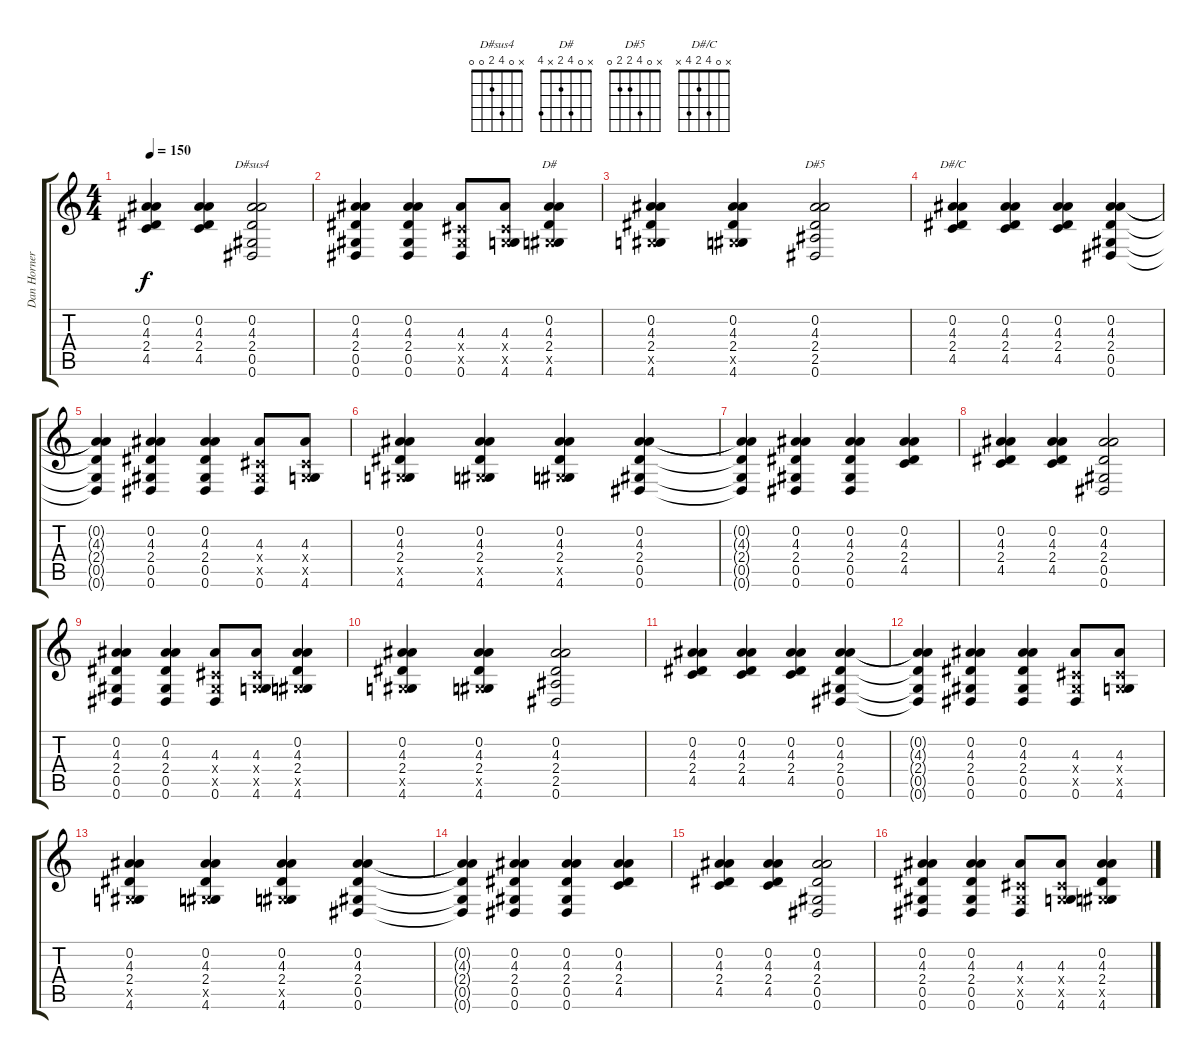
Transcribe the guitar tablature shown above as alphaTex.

\track ("Dan Horner" "Dan Horner") {instrument acousticguitarsteel}
\staff {score tabs}
\tuning (Eb4 Bb3 Gb3 Db3 Ab2 Eb2) {hide}
\chord ("D#sus4" x 0 4 2 0 0)
\chord ("D#" x 0 4 2 x 4)
\chord ("D#5" x 0 4 2 2 0)
\chord ("D#/C" x 0 4 2 4 x)
\ts (4 4)
\tempo 150
\clef g2
\ks c
(0.2 4.3 2.4 4.5).4{dy f} (0.2 4.3 2.4 4.5).4 (0.2 4.3 2.4 0.5 0.6).2{ch "D#sus4"} |
(0.2 4.3 2.4 0.5 0.6).4 (0.2 4.3 2.4 0.5 0.6).4 (4.3 0.4{x} 0.5{x} 0.6).8 (4.3 0.4{x} 0.5{x} 4.6).8 (0.2 4.3 2.4 0.5{x} 4.6).4{ch "D#"} |
(0.2 4.3 2.4 0.5{x} 4.6).4 (0.2 4.3 2.4 0.5{x} 4.6).4 (0.2 4.3 2.4 2.5 0.6).2{ch "D#5"} |
(0.2 4.3 2.4 4.5).4{ch "D#/C"} (0.2 4.3 2.4 4.5).4 (0.2 4.3 2.4 4.5).4 (0.2 4.3 2.4 0.5 0.6).4 |
(0.2{t} 4.3{t} 2.4{t} 0.5{t} 0.6{t}).4 (0.2 4.3 2.4 0.5 0.6).4 (0.2 4.3 2.4 0.5 0.6).4 (4.3 0.4{x} 0.5{x} 0.6).8 (4.3 0.4{x} 0.5{x} 4.6).8 |
(0.2 4.3 2.4 0.5{x} 4.6).4 (0.2 4.3 2.4 0.5{x} 4.6).4 (0.2 4.3 2.4 0.5{x} 4.6).4 (0.2 4.3 2.4 0.5 0.6).4 |
(0.2{t} 4.3{t} 2.4{t} 0.5{t} 0.6{t}).4 (0.2 4.3 2.4 0.5 0.6).4 (0.2 4.3 2.4 0.5 0.6).4 (0.2 4.3 2.4 4.5).4 |
(0.2 4.3 2.4 4.5).4 (0.2 4.3 2.4 4.5).4 (0.2 4.3 2.4 0.5 0.6).2 |
(0.2 4.3 2.4 0.5 0.6).4 (0.2 4.3 2.4 0.5 0.6).4 (4.3 0.4{x} 0.5{x} 0.6).8 (4.3 0.4{x} 0.5{x} 4.6).8 (0.2 4.3 2.4 0.5{x} 4.6).4 |
(0.2 4.3 2.4 0.5{x} 4.6).4 (0.2 4.3 2.4 0.5{x} 4.6).4 (0.2 4.3 2.4 2.5 0.6).2 |
(0.2 4.3 2.4 4.5).4 (0.2 4.3 2.4 4.5).4 (0.2 4.3 2.4 4.5).4 (0.2 4.3 2.4 0.5 0.6).4 |
(0.2{t} 4.3{t} 2.4{t} 0.5{t} 0.6{t}).4 (0.2 4.3 2.4 0.5 0.6).4 (0.2 4.3 2.4 0.5 0.6).4 (4.3 0.4{x} 0.5{x} 0.6).8 (4.3 0.4{x} 0.5{x} 4.6).8 |
(0.2 4.3 2.4 0.5{x} 4.6).4 (0.2 4.3 2.4 0.5{x} 4.6).4 (0.2 4.3 2.4 0.5{x} 4.6).4 (0.2 4.3 2.4 0.5 0.6).4 |
(0.2{t} 4.3{t} 2.4{t} 0.5{t} 0.6{t}).4 (0.2 4.3 2.4 0.5 0.6).4 (0.2 4.3 2.4 0.5 0.6).4 (0.2 4.3 2.4 4.5).4 |
(0.2 4.3 2.4 4.5).4 (0.2 4.3 2.4 4.5).4 (0.2 4.3 2.4 0.5 0.6).2 |
(0.2 4.3 2.4 0.5 0.6).4 (0.2 4.3 2.4 0.5 0.6).4 (4.3 0.4{x} 0.5{x} 0.6).8 (4.3 0.4{x} 0.5{x} 4.6).8 (0.2 4.3 2.4 0.5{x} 4.6).4
